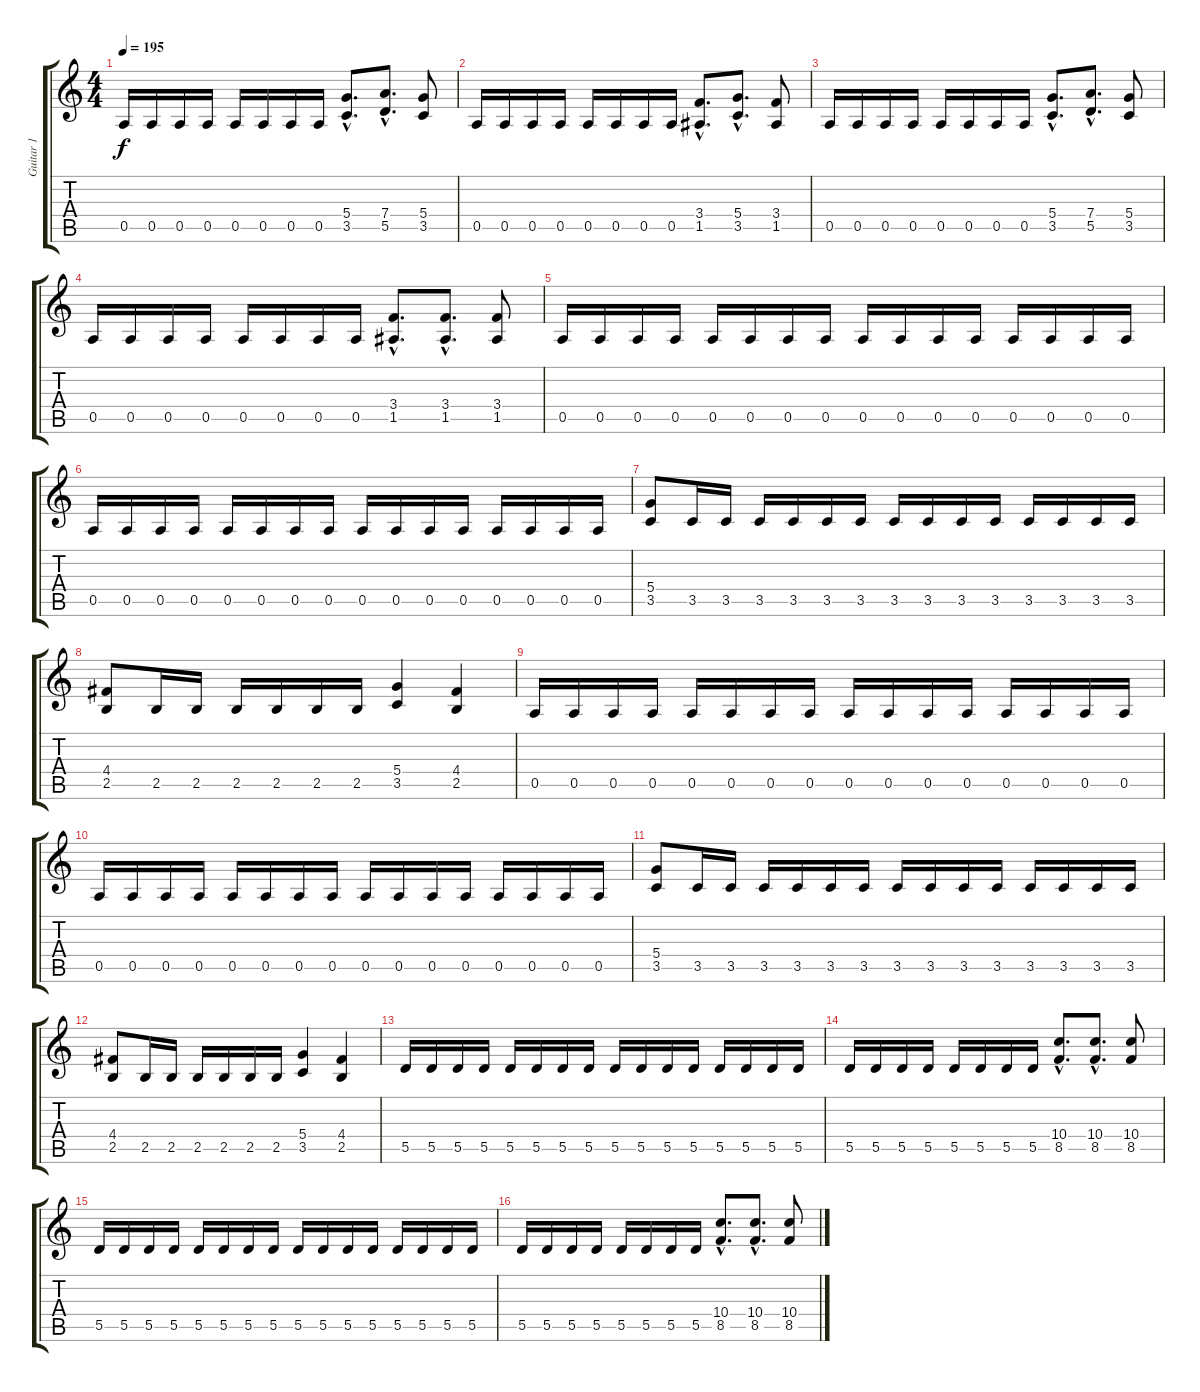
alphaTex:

\track ("Guitar 1" "Guitar 1") {instrument distortionguitar}
\staff {score tabs}
\tuning (E4 B3 G3 D3 A2 E2) {hide}
\ts (4 4)
\tempo 195
\clef g2
\ks c
0.5.16{dy f} 0.5.16 0.5.16 0.5.16 0.5.16 0.5.16 0.5.16 0.5.16 (5.4{hac} 3.5{hac}).8{d} (7.4{hac} 5.5{hac}).8{d} (5.4 3.5).8 |
0.5.16 0.5.16 0.5.16 0.5.16 0.5.16 0.5.16 0.5.16 0.5.16 (3.4{hac} 1.5{hac}).8{d} (5.4{hac} 3.5{hac}).8{d} (3.4 1.5).8 |
0.5.16 0.5.16 0.5.16 0.5.16 0.5.16 0.5.16 0.5.16 0.5.16 (5.4{hac} 3.5{hac}).8{d} (7.4{hac} 5.5{hac}).8{d} (5.4 3.5).8 |
0.5.16 0.5.16 0.5.16 0.5.16 0.5.16 0.5.16 0.5.16 0.5.16 (3.4{hac} 1.5{hac}).8{d} (3.4{hac} 1.5{hac}).8{d} (3.4 1.5).8 |
0.5.16 0.5.16 0.5.16 0.5.16 0.5.16 0.5.16 0.5.16 0.5.16 0.5.16 0.5.16 0.5.16 0.5.16 0.5.16 0.5.16 0.5.16 0.5.16 |
0.5.16 0.5.16 0.5.16 0.5.16 0.5.16 0.5.16 0.5.16 0.5.16 0.5.16 0.5.16 0.5.16 0.5.16 0.5.16 0.5.16 0.5.16 0.5.16 |
(5.4 3.5).8 3.5.16 3.5.16 3.5.16 3.5.16 3.5.16 3.5.16 3.5.16 3.5.16 3.5.16 3.5.16 3.5.16 3.5.16 3.5.16 3.5.16 |
(4.4 2.5).8 2.5.16 2.5.16 2.5.16 2.5.16 2.5.16 2.5.16 (5.4 3.5).4 (4.4 2.5).4 |
0.5.16 0.5.16 0.5.16 0.5.16 0.5.16 0.5.16 0.5.16 0.5.16 0.5.16 0.5.16 0.5.16 0.5.16 0.5.16 0.5.16 0.5.16 0.5.16 |
0.5.16 0.5.16 0.5.16 0.5.16 0.5.16 0.5.16 0.5.16 0.5.16 0.5.16 0.5.16 0.5.16 0.5.16 0.5.16 0.5.16 0.5.16 0.5.16 |
(5.4 3.5).8 3.5.16 3.5.16 3.5.16 3.5.16 3.5.16 3.5.16 3.5.16 3.5.16 3.5.16 3.5.16 3.5.16 3.5.16 3.5.16 3.5.16 |
(4.4 2.5).8 2.5.16 2.5.16 2.5.16 2.5.16 2.5.16 2.5.16 (5.4 3.5).4 (4.4 2.5).4 |
5.5.16 5.5.16 5.5.16 5.5.16 5.5.16 5.5.16 5.5.16 5.5.16 5.5.16 5.5.16 5.5.16 5.5.16 5.5.16 5.5.16 5.5.16 5.5.16 |
5.5.16 5.5.16 5.5.16 5.5.16 5.5.16 5.5.16 5.5.16 5.5.16 (10.4{hac} 8.5{hac}).8{d} (10.4{hac} 8.5{hac}).8{d} (10.4 8.5).8 |
5.5.16 5.5.16 5.5.16 5.5.16 5.5.16 5.5.16 5.5.16 5.5.16 5.5.16 5.5.16 5.5.16 5.5.16 5.5.16 5.5.16 5.5.16 5.5.16 |
5.5.16 5.5.16 5.5.16 5.5.16 5.5.16 5.5.16 5.5.16 5.5.16 (10.4{hac} 8.5{hac}).8{d} (10.4{hac} 8.5{hac}).8{d} (10.4 8.5).8
